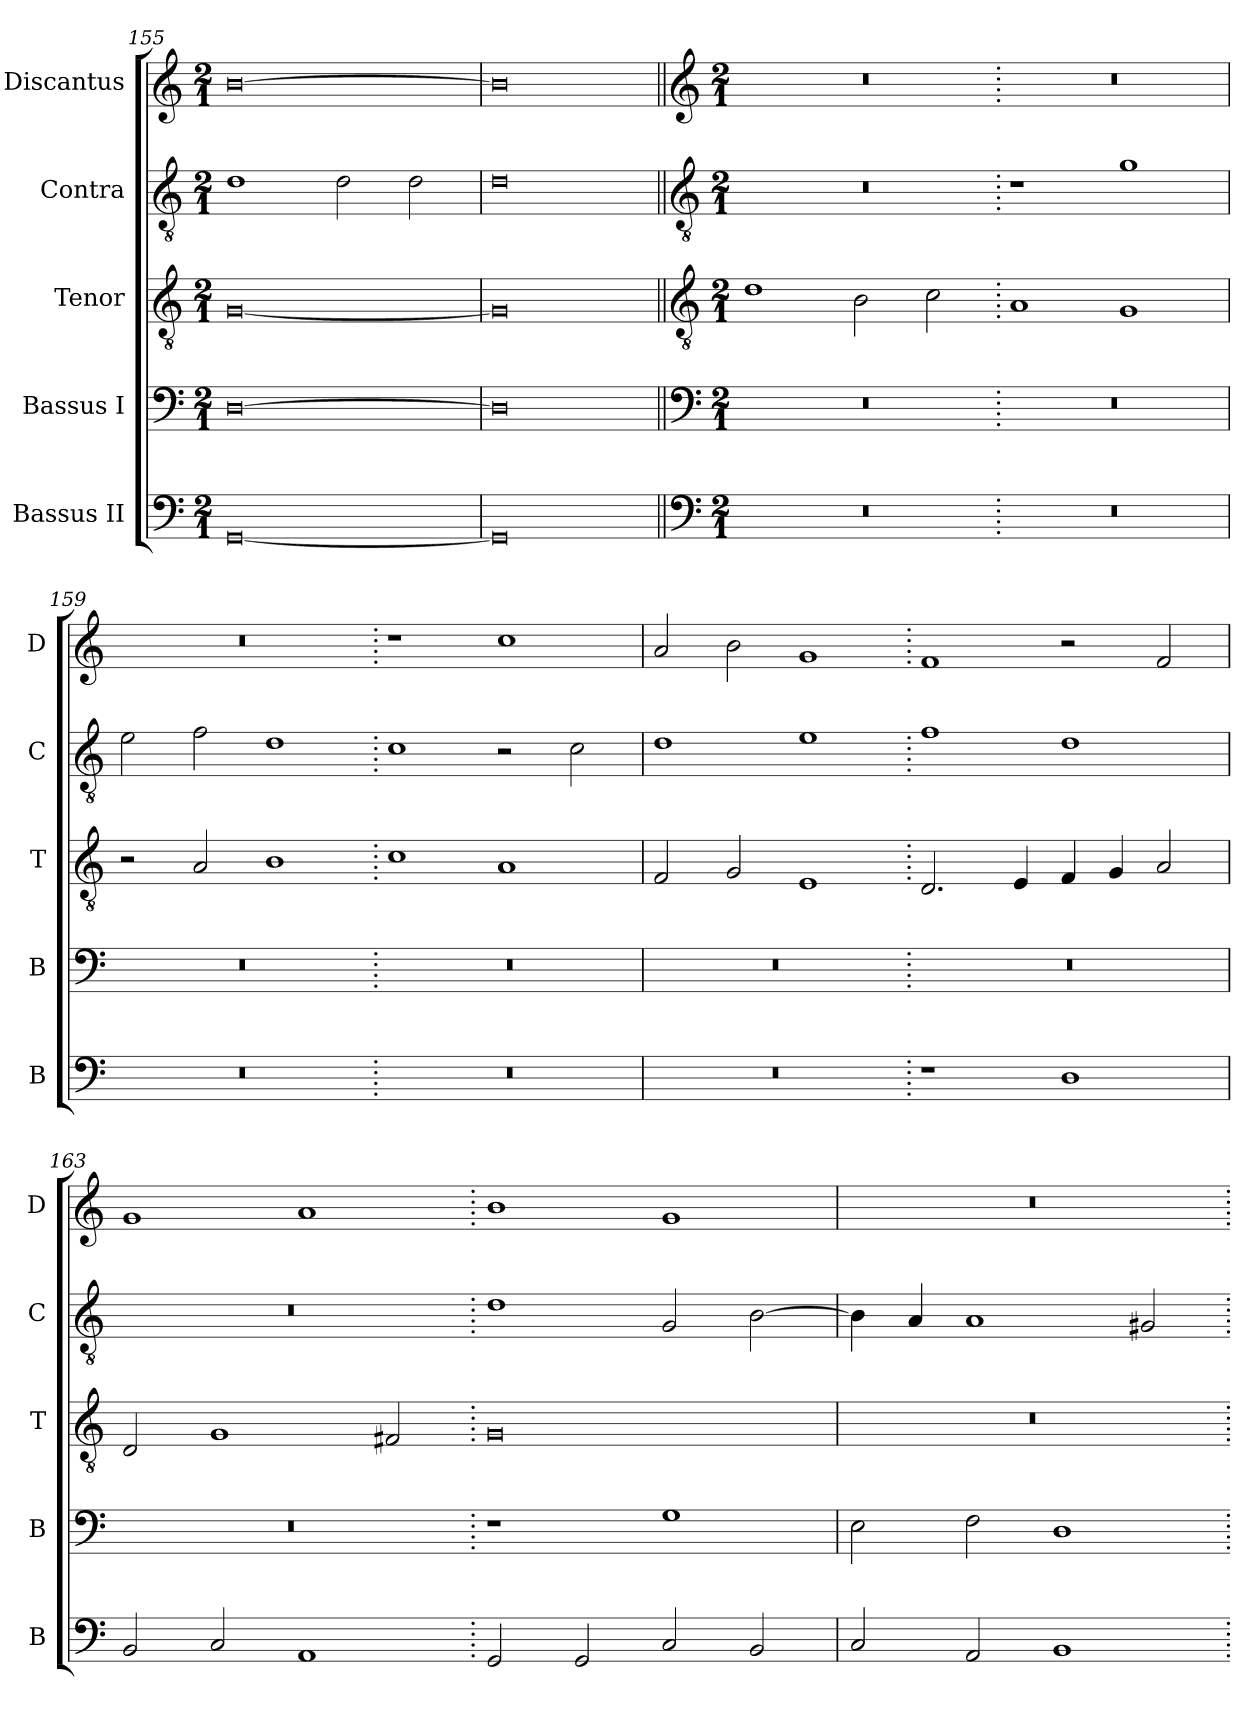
**kern	**kern	**kern	**kern	**kern
*part5	*part4	*part3	*part2	*part1
*staff5	*staff4	*staff3	*staff2	*staff1
*I"Bassus II	*I"Bassus I	*I"Tenor	*I"Contra	*I"Discantus
*I'B	*I'B	*I'T	*I'C	*I'D
*clefF4	*clefF4	*clefGv2	*clefGv2	*clefG2
*k[]	*k[]	*k[]	*k[]	*k[]
*M2/1	*M2/1	*M2/1	*M2/1	*M2/1
=155	=155	=155	=155	=155
[0GG	[0D	[0G	1d	[0b
.	.	.	2d\	.
.	.	.	2d\	.
=156	=156	=156	=156	=156
0GG]	0D]	0G]	0d	0b]
!!LO:LB:g=z
=157||	=157||	=157||	=157||	=157||
*clefF4	*clefF4	*clefGv2	*clefGv2	*clefG2
*k[]	*k[]	*k[]	*k[]	*k[]
*M2/1	*M2/1	*M2/1	*M2/1	*M2/1
0r	0r	1d	0r	0r
.	.	2B\	.	.
.	.	2c\	.	.
=158.	=158.	=158.	=158.	=158.
0r	0r	1A	1r	0r
.	.	1G	1g	.
=159	=159	=159	=159	=159
0r	0r	2r	2e\	0r
.	.	2A/	2f\	.
.	.	1B	1d	.
=160.	=160.	=160.	=160.	=160.
0r	0r	1c	1c	1r
.	.	1A	2r	1cc
.	.	.	2c\	.
=161	=161	=161	=161	=161
0r	0r	2F/	1d	2a/
.	.	2G/	.	2b\
.	.	1E	1e	1g
=162.	=162.	=162.	=162.	=162.
1r	0r	2.D/	1f	1f
.	.	4E/	.	.
1D	.	4F/	1d	2r
.	.	4G/	.	.
.	.	2A/	.	2f/
=163	=163	=163	=163	=163
2BB/	0r	2D/	0r	1g
2C/	.	1G	.	.
1AA	.	.	.	1a
.	.	2F#X/	.	.
=164.	=164.	=164.	=164.	=164.
2GG/	1r	0G	1d	1b
2GG/	.	.	.	.
2C/	1G	.	2G/	1g
2BB/	.	.	[2B\	.
=165	=165	=165	=165	=165
2C/	2E\	0r	4B\]	0r
.	.	.	4A/	.
2AA/	2F\	.	1A	.
1BB	1D	.	.	.
.	.	.	2G#X/	.
=.	=.	=.	=.	=.
*-	*-	*-	*-	*-
